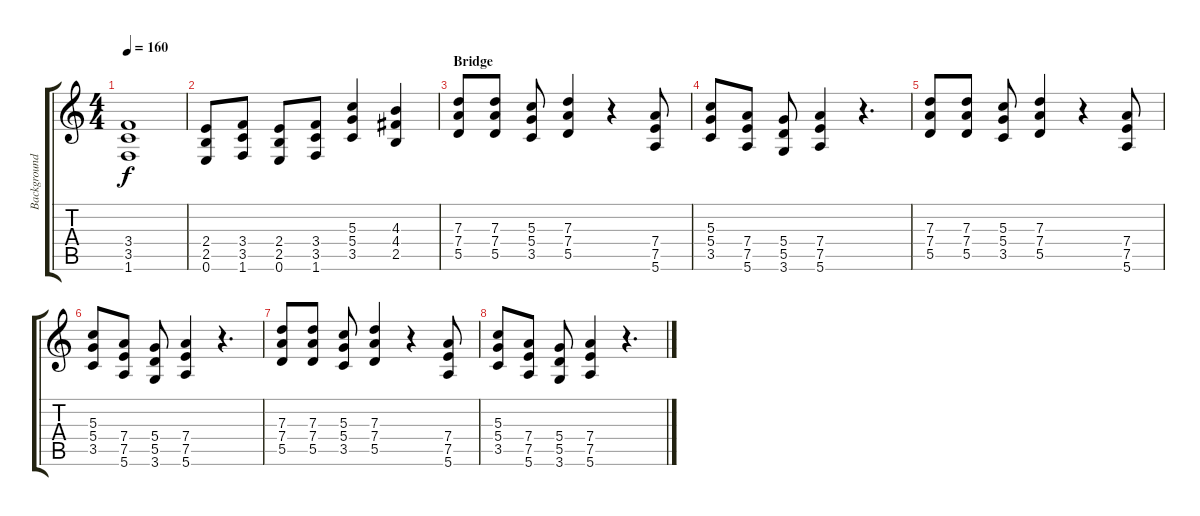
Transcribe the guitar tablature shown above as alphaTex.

\track ("Background Guitar" "Background") {instrument overdrivenguitar}
\staff {score tabs}
\tuning (E4 B3 G3 D3 A2 E2) {hide}
\ts (4 4)
\tempo 160
\clef g2
\ks c
(3.4 3.5 1.6).1{dy f} |
(2.4 2.5 0.6).8 (3.4 3.5 1.6).8 (2.4 2.5 0.6).8 (3.4 3.5 1.6).8 (5.3 5.4 3.5).4 (4.3 4.4 2.5).4 |
\section ("" "Bridge")
(7.3 7.4 5.5).8 (7.3 7.4 5.5).8 (5.3 5.4 3.5).8 (7.3 7.4 5.5).4 r.4 (7.4 7.5 5.6).8 |
(5.3 5.4 3.5).8 (7.4 7.5 5.6).8 (5.4 5.5 3.6).8 (7.4 7.5 5.6).4 r.4{d} |
(7.3 7.4 5.5).8 (7.3 7.4 5.5).8 (5.3 5.4 3.5).8 (7.3 7.4 5.5).4 r.4 (7.4 7.5 5.6).8 |
(5.3 5.4 3.5).8 (7.4 7.5 5.6).8 (5.4 5.5 3.6).8 (7.4 7.5 5.6).4 r.4{d} |
(7.3 7.4 5.5).8 (7.3 7.4 5.5).8 (5.3 5.4 3.5).8 (7.3 7.4 5.5).4 r.4 (7.4 7.5 5.6).8 |
(5.3 5.4 3.5).8 (7.4 7.5 5.6).8 (5.4 5.5 3.6).8 (7.4 7.5 5.6).4 r.4{d}
